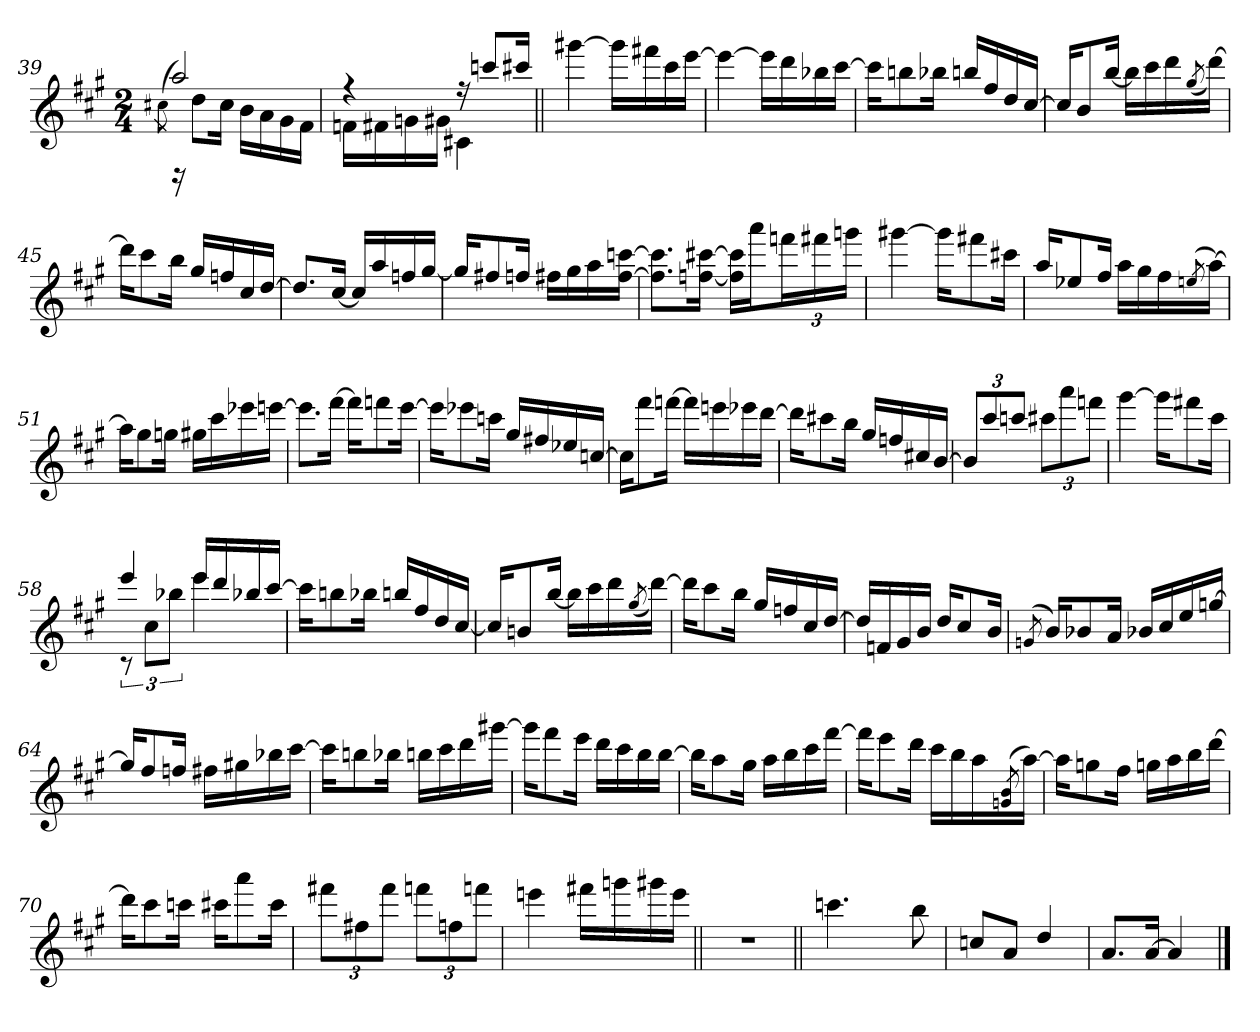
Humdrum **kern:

**kern
*part1
*staff1
*clefG2
*ITrd4c7
*k[f#c#]
*D:
*M2/4
=39
(>8qf#X\
*^
*	*^
2dd/)	16rD	2ryy
.	8g!\L	.
.	16f#!\Jk	.
.	16e!\LL	.
.	16d!\	.
.	16c#!\	.
.	16B!\JJ	.
=40	=40	=40
4ree	16B-X!\LL	4ryy
.	16Bn!\	.
.	16cn!\	.
.	16c#X!\JJ	.
16rff	4F#X!\	4ryy
8ffn/L	.	.
16ff#X/Jk	.	.
*	*v	*v
=41||	=41||
[<4ccc#X\	4ryy
16ccc#\LL]	4ryy
16bbn\	.
16ff#\	.
[<16aa\JJ	.
=42	=42
4aa\_	2ryy
16aa\LL]	.
16gg\	.
16ee-X\	.
[<16ff#\JJ	.
!!LO:LB:g=z	!!
=43	=43
16ff#\KL]	2ryy
8een\	.
16ee-X\Jk	.
16een/LL	.
16b/	.
16g/	.
[>16f#/JJ	.
=44	=44
16f#/KL]	4ryy
8e/	.
[>16ee/Jk	.
16ee\LL]	4ryy
16ff#\	.
16gg\	.
(>8qcc#/	.
[<16gg\JJ)	.
=45	=45
16gg\KL]	2ryy
8ff#\	.
16ee\Jk	.
16cc#/LL	.
16b-X/	.
16f#/	.
[>16g/JJ	.
=46	=46
8.g/L]	4ryy
[>16f#/Jk	.
16f#/LL]	4ryy
16dd/	.
16b-X/	.
[>16cc#/JJ	.
=47	=47
16cc#/KL]	2ryy
8bn/	.
16b-X/Jk	.
16bn\LL	.
16cc#\	.
16dd\	.
[<16b\ [<16ffn\JJ	.
!!LO:LB:g=z	!!
=48	=48
8.b\] 8.ffn\]L	4ryy
[<16b-X\ [<16ff#X\Jk	.
16b-\] 16ff#\]LL	4ryy
16ddd\J	.
24bb-X\L	.
24bbn\	.
24cccn\JJ	.
=49	=49
[<4ccc#X\	2ryy
16ccc#\KL]	.
8bbn\	.
16ff#X\Jk	.
=50	=50
16dd/KL	2ryy
8a-X/	.
16b/Jk	.
16dd\LL	.
16cc#\	.
16b\	.
(>8qan/	.
[<16dd\JJ)	.
=51	=51
16dd\KL]	2ryy
8cc#\	.
16ccn\Jk	.
16cc#X\LL	.
16ff#\	.
16aa-X\	.
[<16aan\JJ	.
=52	=52
8.aa\L]	2ryy
[<16bb\Jk	.
16bb\KL]	.
8bb-X\	.
[<16aa\Jk	.
!!LO:LB:g=z	!!
=53	=53
16aa\KL]	2ryy
8aa-X\	.
16ffn\Jk	.
16cc#/LL	.
16bn/	.
16a-X/	.
[>16fn/JJ	.
=54	=54
16fn\KL]	2ryy
8bb\	.
[<16bb-X\Jk	.
16bb-\LL]	.
16aan\	.
16aa-X\	.
[<16gg\JJ	.
=55	=55
16gg\KL]	2ryy
8ff#X\	.
16ee\Jk	.
16cc#/LL	.
16b-X/	.
16f#X/	.
[>16e/JJ	.
=56	=56
12e/L]	2ryy
12ff#/	.
12ffn/J	.
12ff#X\L	.
12ddd\	.
12bb-X\J	.
=57	=57
[<4ccc#\	2ryy
16ccc#\KL]	.
8bbn\	.
16ff#\Jk	.
!!LO:LB:g=z	!!
=58	=58
*	*^
4aa/	12rc	2ryy
.	12f#\L	.
.	12ee-X\J	.
16aa/LL	4aa\	.
16gg/	.	.
16ee-X/	.	.
[>16ff#/JJ	.	.
*	*v	*v
=59	=59
16ff#\KL]	4ryy
8een\	.
16ee-X\Jk	.
16een/LL	4ryy
16b/	.
16g/	.
[>16f#/JJ	.
=60	=60
16f#/KL]	4ryy
8en/	.
[>16ee/Jk	.
16ee\LL]	4ryy
16ff#\	.
16gg\	.
(>8qcc#/	.
[<16gg\JJ)	.
=61	=61
16gg\KL]	2ryy
8ff#\	.
16ee\Jk	.
16cc#/LL	.
16b-X/	.
16f#/	.
[>16g/JJ	.
!!LO:LB:g=z	!!
=62	=62
16g/LL]	4ryy
16B-X/	.
16c#/	.
16e/JJ	.
16g/KL	4ryy
8f#/	.
16e/Jk	.
=63	=63
(<8qcn/	.
16e/KL)	2ryy
8e-X/	.
16d/Jk	.
16e-X/LL	.
16f#/	.
16a/	.
[>16ccn/JJ	.
=64	=64
16ccn/KL]	2ryy
8b/	.
16b-X/Jk	.
16bn\LL	.
16cc#X\	.
16ee-X\	.
[<16ff#\JJ	.
=65	=65
16ff#\KL]	2ryy
8een\	.
16ee-X\Jk	.
16een\LL	.
16ff#\	.
16gg\	.
[<16ccc#X\JJ	.
!!LO:LB:g=z	!!
=66	=66
16ccc#\KL]	2ryy
8bb\	.
16aa\Jk	.
16gg\LL	.
16ff#\	.
16ee\	.
[<16ee\JJ	.
=67	=67
16ee\KL]	2ryy
8dd\	.
16cc#\Jk	.
16dd\LL	.
16ee\	.
16ff#\	.
[<16bb\JJ	.
=68	=68
16bb\KL]	2ryy
8aa\	.
16gg\Jk	.
16ff#\LL	.
16ee\	.
16dd\	.
(>8qcn/ 8qe/	.
[<16dd\JJ)	.
=69	=69
16dd\KL]	2ryy
8ccn\	.
16b\Jk	.
16ccn\LL	.
16dd\	.
16ee\	.
[<16gg\JJ	.
=70	=70
16gg\KL]	4ryy
8ff#\	.
16ffn\Jk	.
16ff#X\KL	4ryy
8ddd\	.
16ff#\Jk	.
!!LO:LB:g=z	!!
=71	=71
12bbn\L	4ryy
12bn\	.
12bb\J	.
12bb-X\L	4ryy
12b-X\	.
12bb-X\J	.
=72	=72
4aan\	2ryy
16bbn\LL	.
16cccn\	.
16ccc#X\	.
16aa\JJ	.
*v	*v
=73||
2r
=74||
*^
4.ffn\	4ryy
.	4ryy
8ee\	.
=75	=75
8fn/L	4ryy
8d/J	.
4g/	4ryy
=76	=76
8.d/L	2ryy
[>16d/Jk	.
4d/]	.
*v	*v
==
*-
